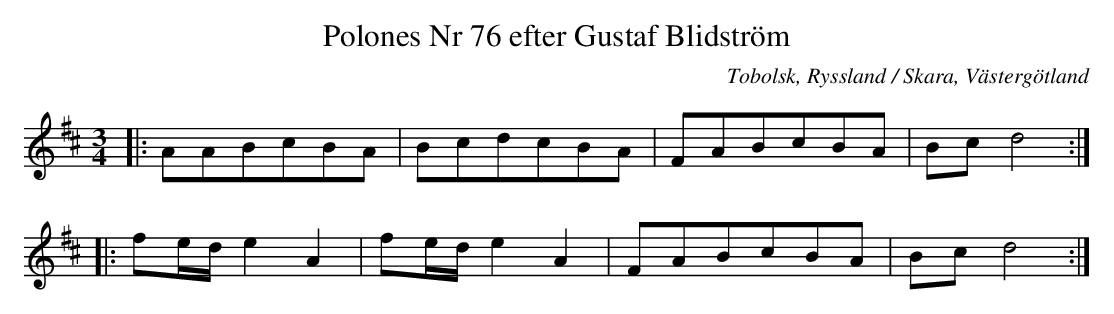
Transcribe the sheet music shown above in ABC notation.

X:1
T:Polones Nr 76 efter Gustaf Blidström
O:Tobolsk, Ryssland / Skara, Västergötland
M:3/4
L:1/8
K:D
|: AABcBA | BcdcBA | FABcBA | Bc d4 :|
|: fe/2d/2 e2 A2 | fe/2d/2 e2 A2 | FABcBA  | Bc d4:|
